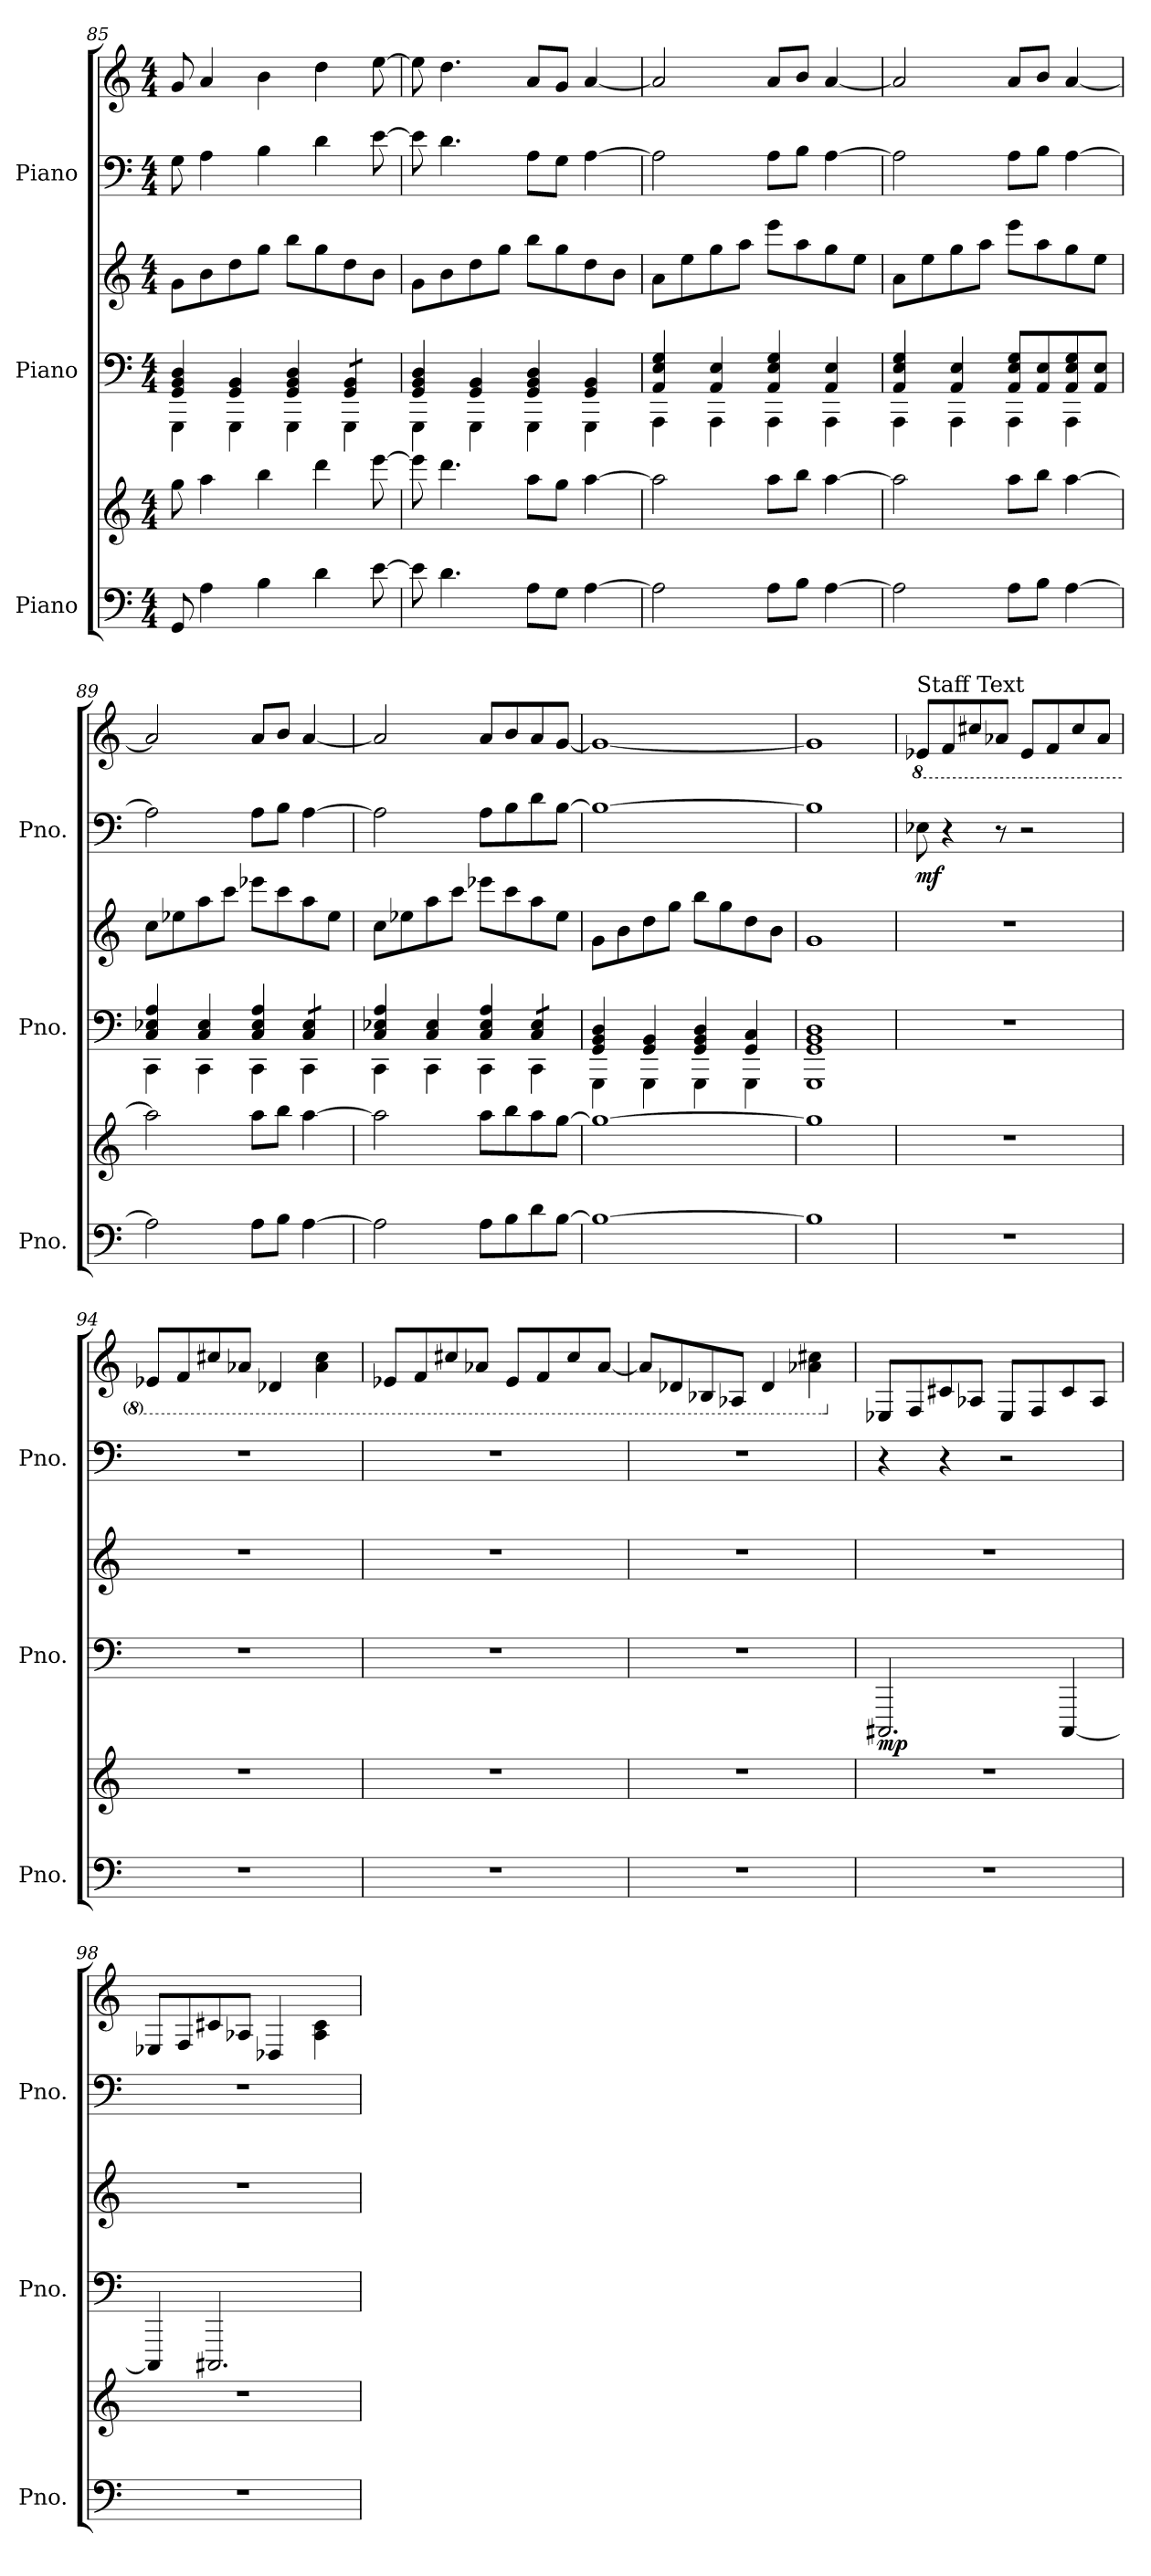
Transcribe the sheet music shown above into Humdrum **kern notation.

**kern	**kern	**kern	**kern	**dynam	**kern	**kern	**dynam
*part3	*part3	*part2	*part2	*part2	*part1	*part1	*part1
*staff6	*staff5	*staff4	*staff3	*staff3/4	*staff2	*staff1	*staff1/2
*I"Piano	*	*I"Piano	*	*	*I"Piano	*	*
*I'Pno.	*	*I'Pno.	*	*	*I'Pno.	*	*
*clefF4	*clefG2	*clefF4	*clefG2	*	*clefF4	*clefG2	*
*k[]	*k[]	*k[]	*k[]	*	*k[]	*k[]	*
*M4/4	*M4/4	*M4/4	*M4/4	*	*M4/4	*M4/4	*
=85	=85	=85	=85	=85	=85	=85	=85
*	*	*^	*	*	*	*	*
8GG/	8gg\	4GG/ 4BB/ 4D/	4GGG\	8g\L	.	8G\	8g/	.
4A\	4aa\	.	.	8b\	.	4A\	4a/	.
.	.	4GG/ 4BB/	4GGG\	8dd\	.	.	.	.
4B\	4bb\	.	.	8gg\J	.	4B\	4b\	.
.	.	4GG/ 4BB/ 4D/	4GGG\	8bb\L	.	.	.	.
4d\	4ddd\	.	.	8gg\	.	4d\	4dd\	.
*	*	*tremolo	*	*	*	*	*	*
.	.	8GG/ 8BB/L	4GGG\	8dd\	.	.	.	.
[8e\	[8eee\	8GG/ 8BB/J	.	8b\J	.	[8e\	[8ee\	.
*	*	*Xtremolo	*	*	*	*	*	*
=86	=86	=86	=86	=86	=86	=86	=86	=86
8e\]	8eee\]	4GG/ 4BB/ 4D/	4GGG\	8g\L	.	8e\]	8ee\]	.
4.d\	4.ddd\	.	.	8b\	.	4.d\	4.dd\	.
.	.	4GG/ 4BB/	4GGG\	8dd\	.	.	.	.
.	.	.	.	8gg\J	.	.	.	.
8A\L	8aa\L	4GG/ 4BB/ 4D/	4GGG\	8bb\L	.	8A\L	8a/L	.
8G\J	8gg\J	.	.	8gg\	.	8G\J	8g/J	.
[4A\	[4aa\	4GG/ 4BB/	4GGG\	8dd\	.	[4A\	[4a/	.
.	.	.	.	8b\J	.	.	.	.
=87	=87	=87	=87	=87	=87	=87	=87	=87
2A\]	2aa\]	4AA/ 4E/ 4G/	4AAA\	8a\L	.	2A\]	2a/]	.
.	.	.	.	8ee\	.	.	.	.
.	.	4AA/ 4E/	4AAA\	8gg\	.	.	.	.
.	.	.	.	8aa\J	.	.	.	.
8A\L	8aa\L	4AA/ 4E/ 4G/	4AAA\	8eee\L	.	8A\L	8a/L	.
8B\J	8bb\J	.	.	8aa\	.	8B\J	8b/J	.
[4A\	[4aa\	4AA/ 4E/	4AAA\	8gg\	.	[4A\	[4a/	.
.	.	.	.	8ee\J	.	.	.	.
!!LO:PB:g=z
=88	=88	=88	=88	=88	=88	=88	=88	=88
2A\]	2aa\]	4AA/ 4E/ 4G/	4AAA\	8a\L	.	2A\]	2a/]	.
.	.	.	.	8ee\	.	.	.	.
.	.	4AA/ 4E/	4AAA\	8gg\	.	.	.	.
.	.	.	.	8aa\J	.	.	.	.
8A\L	8aa\L	8AA/ 8E/ 8G/L	4AAA\	8eee\L	.	8A\L	8a/L	.
8B\J	8bb\J	8AA/ 8E/	.	8aa\	.	8B\J	8b/J	.
[4A\	[4aa\	8AA/ 8E/ 8G/	4AAA\	8gg\	.	[4A\	[4a/	.
.	.	8AA/ 8E/J	.	8ee\J	.	.	.	.
=89	=89	=89	=89	=89	=89	=89	=89	=89
2A\]	2aa\]	4C/ 4E-X/ 4A/	4CC\	8cc\L	.	2A\]	2a/]	.
.	.	.	.	8ee-X\	.	.	.	.
.	.	4C/ 4E-/	4CC\	8aa\	.	.	.	.
.	.	.	.	8ccc\J	.	.	.	.
8A\L	8aa\L	4C/ 4E-/ 4A/	4CC\	8eee-X\L	.	8A\L	8a/L	.
8B\J	8bb\J	.	.	8ccc\	.	8B\J	8b/J	.
*	*	*tremolo	*	*	*	*	*	*
[4A\	[4aa\	8C/ 8E-/L	4CC\	8aa\	.	[4A\	[4a/	.
.	.	8C/ 8E-/J	.	8ee-\J	.	.	.	.
*	*	*Xtremolo	*	*	*	*	*	*
=90	=90	=90	=90	=90	=90	=90	=90	=90
2A\]	2aa\]	4C/ 4E-X/ 4A/	4CC\	8cc\L	.	2A\]	2a/]	.
.	.	.	.	8ee-X\	.	.	.	.
.	.	4C/ 4E-/	4CC\	8aa\	.	.	.	.
.	.	.	.	8ccc\J	.	.	.	.
8A\L	8aa\L	4C/ 4E-/ 4A/	4CC\	8eee-X\L	.	8A\L	8a/L	.
8B\	8bb\	.	.	8ccc\	.	8B\	8b/	.
*	*	*tremolo	*	*	*	*	*	*
8d\	8aa\	8C/ 8E-/L	4CC\	8aa\	.	8d\	8a/	.
[8B\J	[8gg\J	8C/ 8E-/J	.	8ee-\J	.	[8B\J	[8g/J	.
*	*	*Xtremolo	*	*	*	*	*	*
=91	=91	=91	=91	=91	=91	=91	=91	=91
1B_	1gg_	4GG/ 4BB/ 4D/	4GGG\	8g\L	.	1B_	1g_	.
.	.	.	.	8b\	.	.	.	.
.	.	4GG/ 4BB/	4GGG\	8dd\	.	.	.	.
.	.	.	.	8gg\J	.	.	.	.
.	.	4GG/ 4BB/ 4D/	4GGG\	8bb\L	.	.	.	.
.	.	.	.	8gg\	.	.	.	.
.	.	4GG/ 4C/	4GGG\	8dd\	.	.	.	.
.	.	.	.	8b\J	.	.	.	.
=92	=92	=92	=92	=92	=92	=92	=92	=92
1B]	1gg]	1GG 1BB 1D	1GGG	1g	.	1B]	1g]	.
*	*	*v	*v	*	*	*	*	*
!!LO:LB:g=z
=93	=93	=93	=93	=93	=93	=93	=93
!!LO:REH:place=s1:a:B:fs=14:t=White is Right
*	*	*	*	*	*	*8ba	*
*	*	*	*	*	*	*MM210	*
*	*	*^	*	*	*	*	*
!	!	!	!	!	!	!	!LO:TX:a:t=Staff Text	!
!	!	!	!	!	!	!	!	!LO:DY:b=2
*	*	*v	*v	*	*	*	*	*
1r	1r	1r	1r	.	8E-X\	8E-X/L	mf
.	.	.	.	.	4r	8F/	.
.	.	.	.	.	.	8c#X/	.
.	.	.	.	.	8r	8A-X/J	.
.	.	.	.	.	2r	8E-/L	.
.	.	.	.	.	.	8F/	.
.	.	.	.	.	.	8c#/	.
.	.	.	.	.	.	8A-/J	.
=94	=94	=94	=94	=94	=94	=94	=94
1r	1r	1r	1r	.	1r	8E-X/L	.
.	.	.	.	.	.	8F/	.
.	.	.	.	.	.	8c#X/	.
.	.	.	.	.	.	8A-X/J	.
.	.	.	.	.	.	4D-X/	.
.	.	.	.	.	.	4A-\ 4c#\	.
=95	=95	=95	=95	=95	=95	=95	=95
1r	1r	1r	1r	.	1r	8E-X/L	.
.	.	.	.	.	.	8F/	.
.	.	.	.	.	.	8c#X/	.
.	.	.	.	.	.	8A-X/J	.
.	.	.	.	.	.	8E-/L	.
.	.	.	.	.	.	8F/	.
.	.	.	.	.	.	8c#/	.
.	.	.	.	.	.	[8A-/J	.
=96	=96	=96	=96	=96	=96	=96	=96
1r	1r	1r	1r	.	1r	8A-/L]	.
.	.	.	.	.	.	8D-X/	.
.	.	.	.	.	.	8BB-X/	.
.	.	.	.	.	.	8AA-X/J	.
.	.	.	.	.	.	4D-/	.
.	.	.	.	.	.	4A-X\ 4c#X\	.
!!LO:PB:g=z
=97	=97	=97	=97	=97	=97	=97	=97
*	*	*	*	*	*	*X8ba	*
!	!	!	!	!LO:DY:b=2	!	!	!
1r	1r	2.CCC#X/	1r	mp	4r	8E-X/L	.
.	.	.	.	.	.	8F/	.
.	.	.	.	.	4r	8c#X/	.
.	.	.	.	.	.	8A-X/J	.
.	.	.	.	.	2r	8E-/L	.
.	.	.	.	.	.	8F/	.
.	.	[4CCC#/	.	.	.	8c#/	.
.	.	.	.	.	.	8A-/J	.
=98	=98	=98	=98	=98	=98	=98	=98
1r	1r	4CCC#/]	1r	.	1r	8E-X/L	.
.	.	.	.	.	.	8F/	.
.	.	2.CCC#X/	.	.	.	8c#X/	.
.	.	.	.	.	.	8A-X/J	.
.	.	.	.	.	.	4D-X/	.
.	.	.	.	.	.	4A-\ 4c#\	.
=	=	=	=	=	=	=	=
*-	*-	*-	*-	*-	*-	*-	*-
